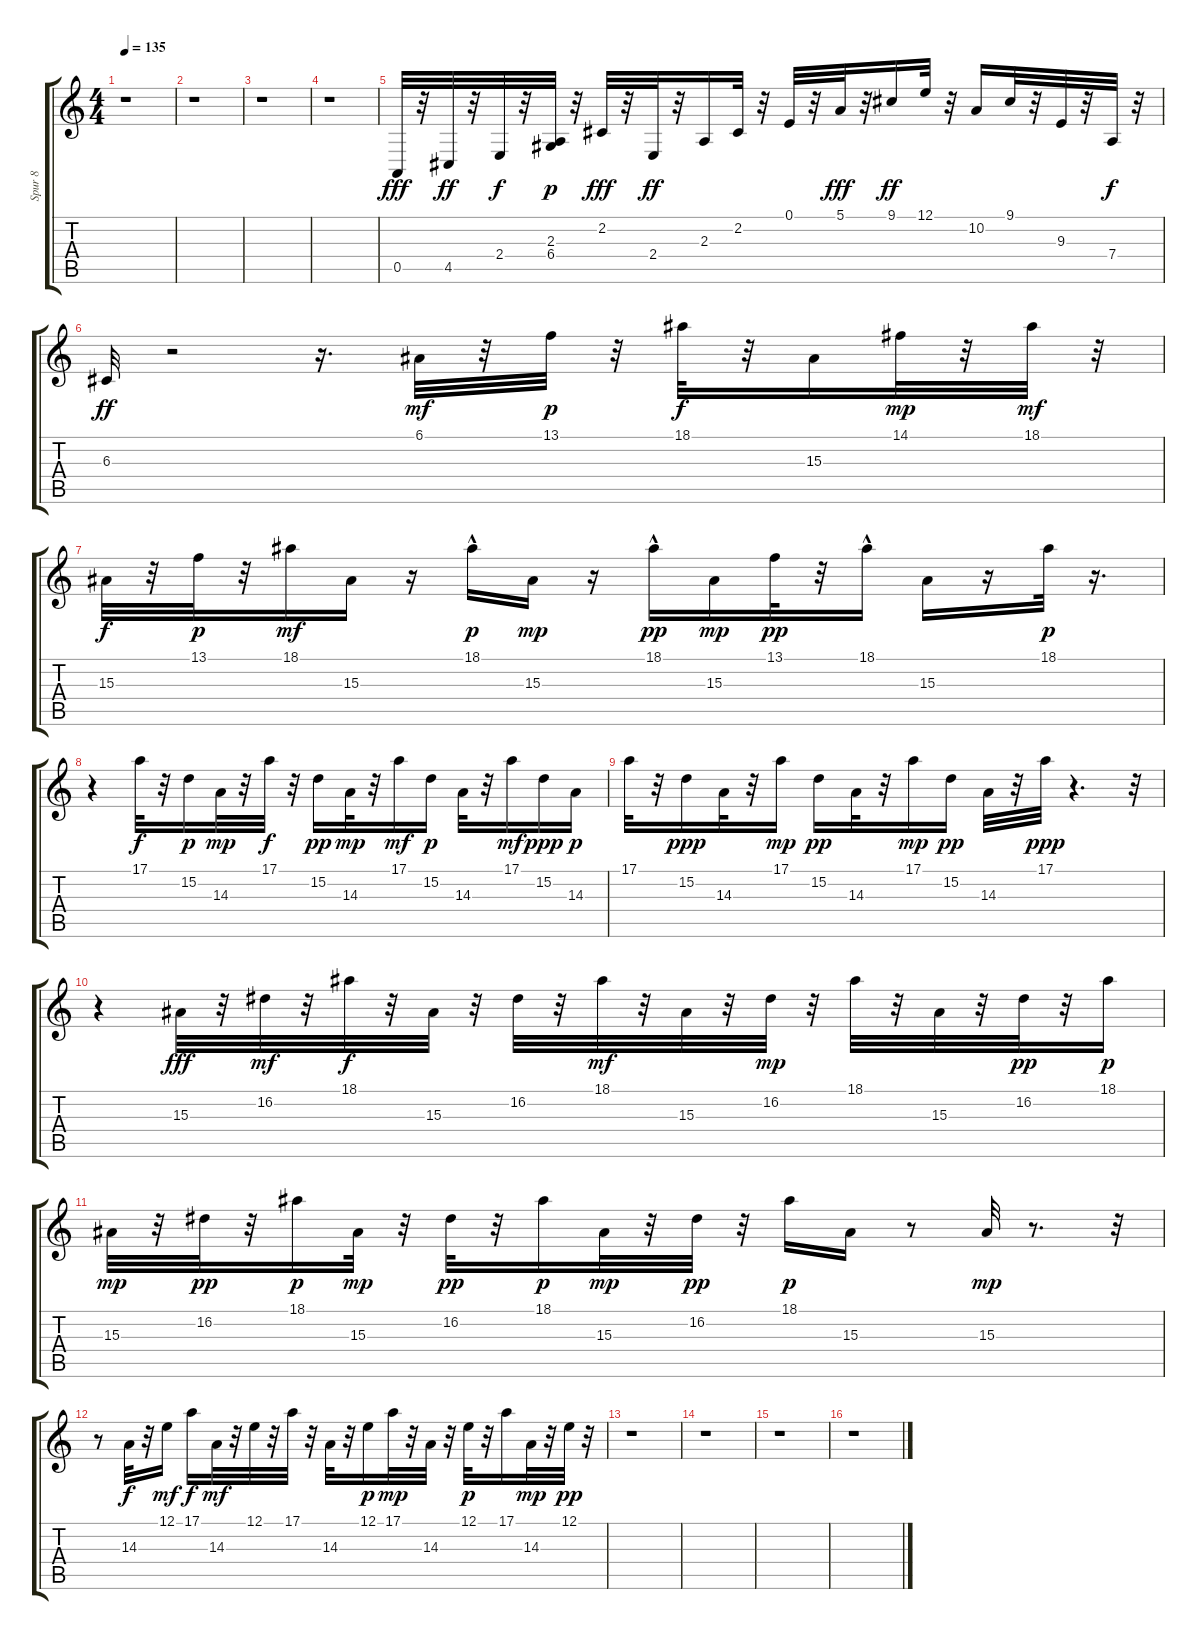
\track ("Spur 8" "Spur 8") {instrument lead7fifths}
\staff {score tabs}
\tuning (E4 B3 G3 D3 A2 E2) {hide}
\ts (4 4)
\tempo 135
\clef g2
\ks c
r.1{dy mf} |
r.1 |
r.1 |
r.1 |
0.5.32{dy fff} r.32 4.5.32{dy ff} r.32 2.4.32{dy f} r.32 (2.3 6.4).32{dy p} r.32 2.2.32{dy fff} r.32 2.4.32{dy ff} r.32 2.3.16 2.2.32 r.32 0.1.32 r.32 5.1.32{dy fff} r.32 9.1.16{dy ff} 12.1.32 r.32 10.2.16 9.1.32 r.32 9.3.32 r.32 7.4.32{dy f} r.32 |
6.3.32{dy ff} r.2 r.16{d} 6.1.32{dy mf} r.32 13.1.32{dy p} r.32 18.1.32{dy f} r.32 15.3.16 14.1.32{dy mp} r.32 18.1.32{dy mf} r.32 |
15.3.32{dy f} r.32 13.1.32{dy p} r.32 18.1.16{dy mf} 15.3.16 r.16 18.1{hac}.16{dy p} 15.3.16{dy mp} r.16 18.1{hac}.16{dy pp} 15.3.16{dy mp} 13.1.32{dy pp} r.32 18.1{hac}.16 15.3.16 r.16 18.1.32{dy p} r.16{d} |
r.4 17.1.32{dy f} r.32 15.2.16{dy p} 14.3.32{dy mp} r.32 17.1.32{dy f} r.32 15.2.16{dy pp} 14.3.32{dy mp} r.32 17.1.16{dy mf} 15.2.16{dy p} 14.3.32 r.32 17.1.16{dy mf} 15.2.16{dy ppp} 14.3.16{dy p} |
17.1.32 r.32 15.2.16{dy ppp} 14.3.32 r.32 17.1.16{dy mp} 15.2.16{dy pp} 14.3.32 r.32 17.1.16{dy mp} 15.2.16{dy pp} 14.3.32 r.32 17.1.32{dy ppp} r.4{d} r.32 |
r.4 15.3.32{dy fff} r.32 16.2.32{dy mf} r.32 18.1.32{dy f} r.32 15.3.32 r.32 16.2.32 r.32 18.1.32{dy mf} r.32 15.3.32 r.32 16.2.32{dy mp} r.32 18.1.32 r.32 15.3.32 r.32 16.2.32{dy pp} r.32 18.1.16{dy p} |
15.3.32{dy mp} r.32 16.2.32{dy pp} r.32 18.1.16{dy p} 15.3.32{dy mp} r.32 16.2.32{dy pp} r.32 18.1.16{dy p} 15.3.32{dy mp} r.32 16.2.32{dy pp} r.32 18.1.16{dy p} 15.3.16 r.8 15.3.32{dy mp} r.8{d} r.32 |
r.8 14.3.32{dy f} r.32 12.1.16{dy mf} 17.1.16{dy f} 14.3.32{dy mf} r.32 12.1.32 r.32 17.1.32 r.32 14.3.32 r.32 12.1.16{dy p} 17.1.32{dy mp} r.32 14.3.32 r.32 12.1.32{dy p} r.32 17.1.16 14.3.32{dy mp} r.32 12.1.32{dy pp} r.32 |
r.1 |
r.1 |
r.1 |
r.1
